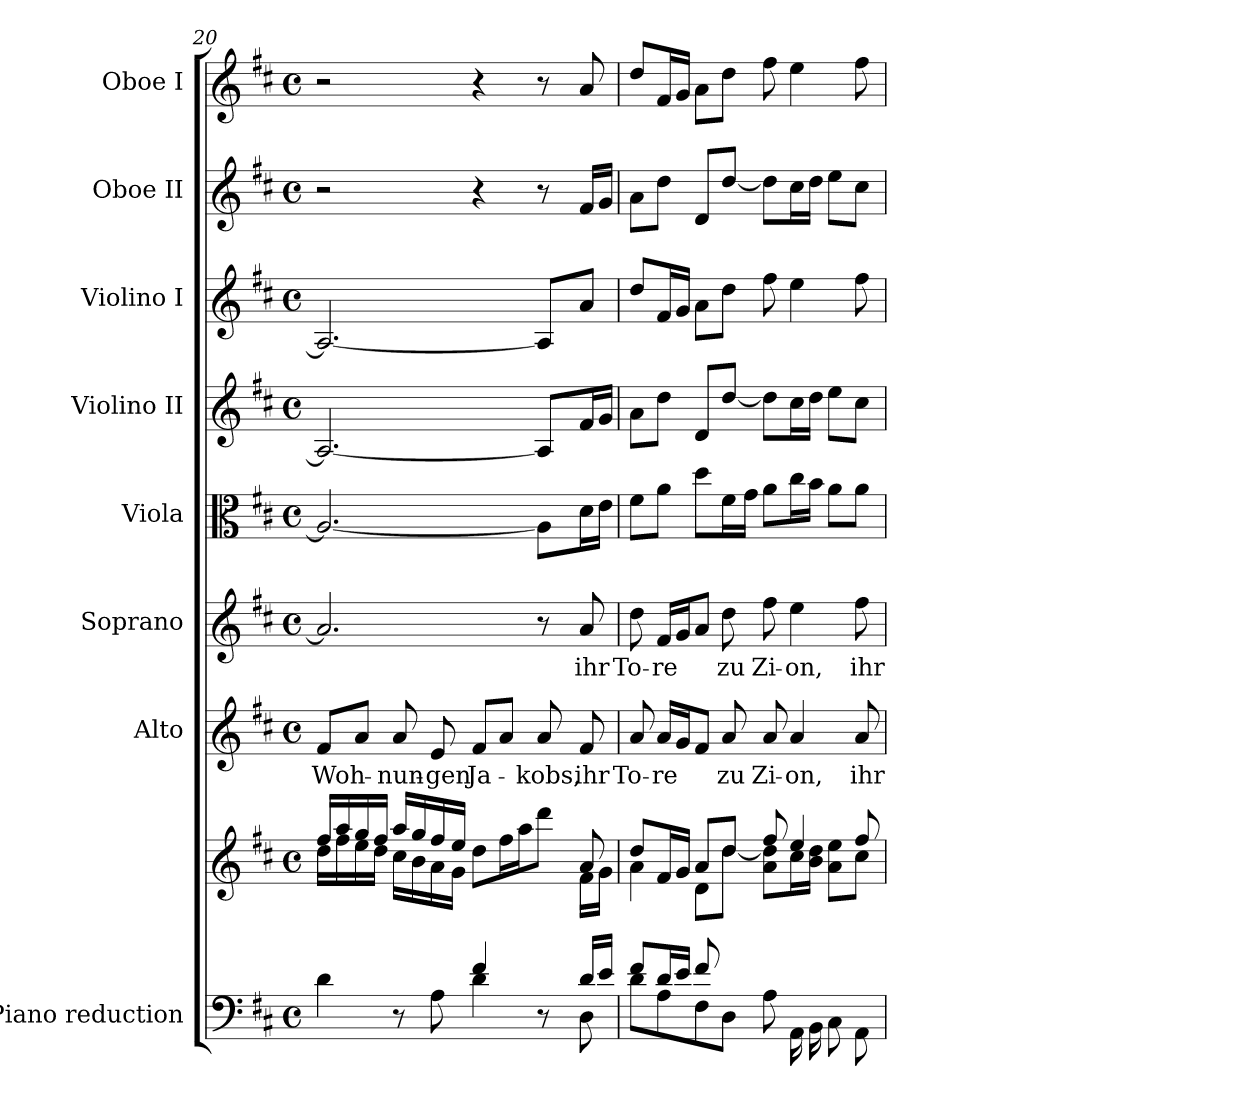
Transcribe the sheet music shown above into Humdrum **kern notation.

**kern	**kern	**kern	**text	**kern	**text	**kern	**kern	**kern	**kern	**kern
*part8	*part8	*part7	*part7	*part6	*part6	*part5	*part4	*part3	*part2	*part1
*staff9	*staff8	*staff7	*staff7	*staff6	*staff6	*staff5	*staff4	*staff3	*staff2	*staff1
*I"Piano reduction	*	*I"Alto	*	*I"Soprano	*	*I"Viola	*I"Violino II	*I"Violino I	*I"Oboe II	*I"Oboe I
*I'Pno	*	*	*	*	*	*I'Vla	*I'Vln	*I'Vln	*I'Ob	*I'Ob
*clefF4	*clefG2	*clefG2	*	*clefG2	*	*clefC3	*clefG2	*clefG2	*clefG2	*clefG2
*k[f#c#]	*k[f#c#]	*k[f#c#]	*	*k[f#c#]	*	*k[f#c#]	*k[f#c#]	*k[f#c#]	*k[f#c#]	*k[f#c#]
*M4/4	*M4/4	*M4/4	*	*M4/4	*	*M4/4	*M4/4	*M4/4	*M4/4	*M4/4
*met(c)	*met(c)	*met(c)	*	*met(c)	*	*met(c)	*met(c)	*met(c)	*met(c)	*met(c)
=20	=20	=20	=20	=20	=20	=20	=20	=20	=20	=20
*^	*^	*	*	*	*	*	*	*	*	*
!	!	!	!	!	!LO:LY:b	!	!	!	!	!	!	!
4ryy	4d\	16ff#/LL	16dd\LL	8f#/L	Woh-	2.a/]	.	2.A/_	2.A/_	2.A/_	2r	2r
.	.	16aa/	16ff#\	.	.	.	.	.	.	.	.	.
.	.	16gg/	16ee\	8a/J	.	.	.	.	.	.	.	.
.	.	16ff#/JJ	16dd\JJ	.	.	.	.	.	.	.	.	.
!	!	!	!	!	!LO:LY:b	!	!	!	!	!	!	!
8r	8ryy	16aa/LL	16cc#\LL	8a/	-nun-	.	.	.	.	.	.	.
.	.	16gg/	16b\	.	.	.	.	.	.	.	.	.
!	!	!	!	!	!LO:LY:b	!	!	!	!	!	!	!
8ryy	8A\	16ff#/	16a\	8e/	-gen	.	.	.	.	.	.	.
.	.	16ee/JJ	16g\JJ	.	.	.	.	.	.	.	.	.
!	!	!	!	!	!LO:LY:b	!	!	!	!	!	!	!
4f#/	4d\	4ryy	8dd\L	8f#/L	Ja-	.	.	.	.	.	4r	4r
.	.	.	16ff#\L	8a/J	.	.	.	.	.	.	.	.
.	.	.	16aa\J	.	.	.	.	.	.	.	.	.
!	!	!	!	!	!LO:LY:b	!	!	!	!	!	!	!
8r	8ryy	8ryy	8ddd\J	8a/	-kobs,	8r	.	8A\L]	8A/L]	8A/L]	8r	8r
!	!	!	!	!	!LO:LY:b	!	!LO:LY:b	!	!	!	!	!
16d/LL	8D\	8a/	16f#\LL	8f#/	ihr	8a/	ihr	16d\L	16f#/L	8a/J	16f#/LL	8a/
16e/JJ	.	.	16g\JJ	.	.	.	.	16e\JJ	16g/JJ	.	16g/JJ	.
!!LO:LB:g=z
=21	=21	=21	=21	=21	=21	=21	=21	=21	=21	=21	=21	=21
*	*	*	*^	*	*	*	*	*	*	*	*	*
!	!	!	!	!	!	!LO:LY:b	!	!LO:LY:b	!	!	!	!	!
8f#/L	8d\L	8dd/L	4a\	4.ryy	8a/	To-	8dd\	To-	8f#\L	8a\L	8dd/L	8a\L	8dd/L
!	!	!	!	!	!	!LO:LY:b	!	!LO:LY:b	!	!	!	!	!
16d/L	8A\	16f#/L	.	.	16a/LL	-re	16f#/LL	-re	8a\J	8dd\J	16f#/L	8dd\J	16f#/L
16e/JJ	.	16g/JJ	.	.	16g/J	.	16g/J	.	.	.	16g/JJ	.	16g/JJ
8f#/L	8F#\	8a/L	8d\L	.	8f#/J	.	8a/J	.	8dd\L	8d/L	8a\L	8d/L	8a\L
!	!	!	!	!	!	!LO:LY:b	!	!LO:LY:b	!	!	!	!	!
8ryy	8D\J	8dd/J	[8dd\J	16f#\L	8a/	zu	8dd\	zu	16f#\L	[8dd/J	8dd\J	[8dd/J	8dd\J
.	.	.	.	16g\JJ	.	.	.	.	16g\JJ	.	.	.	.
!	!	!	!	!	!	!LO:LY:b	!	!LO:LY:b	!	!	!	!	!
8A\L	2ryy	8ff#/	8a\ 8dd\]L	2ryy	8a/	Zi-	8ff#\	Zi-	8a\L	8dd\L]	8ff#\	8dd\L]	8ff#\
!	!	!	!	!	!	!LO:LY:b	!	!LO:LY:b	!	!	!	!	!
16AA\L	.	4ee/	16cc#\L	.	4a/	-on,	4ee\	-on,	16cc#\L	16cc#\L	4ee\	16cc#\L	4ee\
16BB\J	.	.	16b\ 16dd\JJ	.	.	.	.	.	16b\JJ	16dd\JJ	.	16dd\JJ	.
8C#\	.	.	8a\ 8ee\L	.	.	.	.	.	8a\L	8ee\L	.	8ee\L	.
!	!	!	!	!	!	!LO:LY:b	!	!LO:LY:b	!	!	!	!	!
8AA\J	.	8ff#/	8cc#\J	.	8a/	ihr	8ff#\	ihr	8a\J	8cc#\J	8ff#\	8cc#\J	8ff#\
*v	*v	*	*	*	*	*	*	*	*	*	*	*	*
*	*v	*v	*v	*	*	*	*	*	*	*	*	*
=	=	=	=	=	=	=	=	=	=	=
*-	*-	*-	*-	*-	*-	*-	*-	*-	*-	*-
